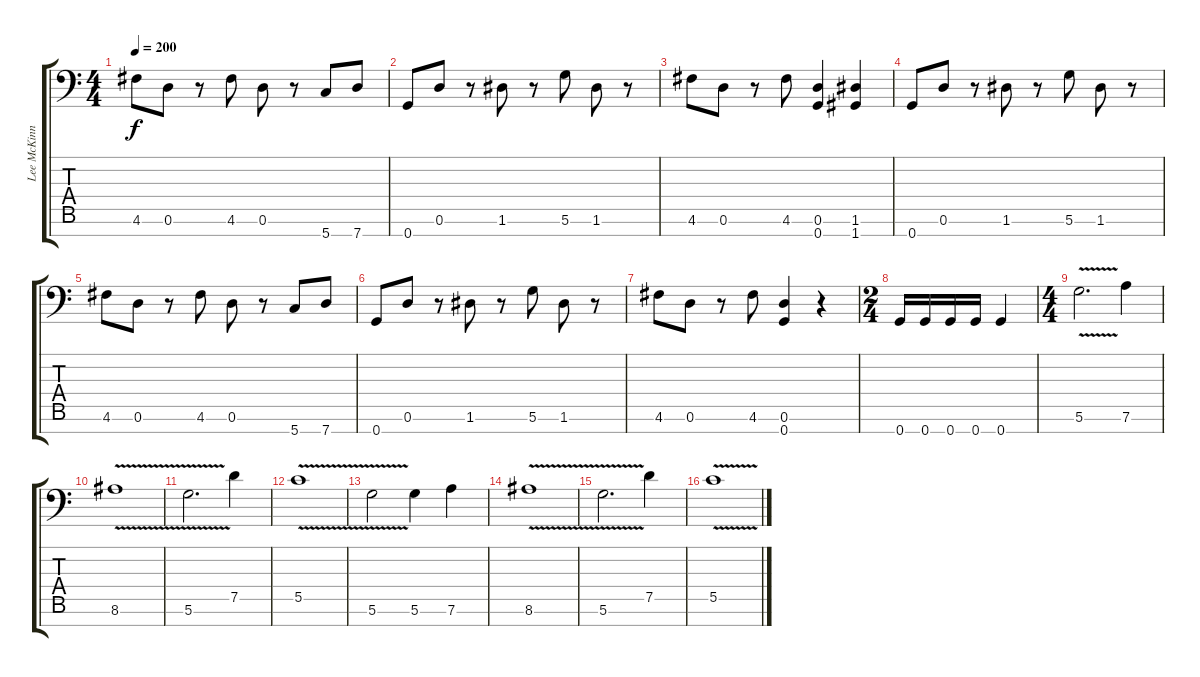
\track ("Lee McKinney - guitar" "Lee McKinn") {instrument distortionguitar}
\staff {score tabs}
\tuning (D4 A3 F3 C3 G2 D2 G1) {hide}
\ts (4 4)
\tempo 200
\clef f4
\ks c
4.6.8{dy f} 0.6.8 r.8 4.6.8 0.6.8 r.8 5.7.8 7.7.8 |
0.7.8 0.6.8 r.8 1.6.8 r.8 5.6.8 1.6.8 r.8 |
4.6.8 0.6.8 r.8 4.6.8 (0.6 0.7).4 (1.6 1.7).4 |
0.7.8 0.6.8 r.8 1.6.8 r.8 5.6.8 1.6.8 r.8 |
4.6.8 0.6.8 r.8 4.6.8 0.6.8 r.8 5.7.8 7.7.8 |
0.7.8 0.6.8 r.8 1.6.8 r.8 5.6.8 1.6.8 r.8 |
4.6.8 0.6.8 r.8 4.6.8 (0.6 0.7).4 r.4 |
\ts (2 4)
0.7.16 0.7.16 0.7.16 0.7.16 0.7.4 |
\ts (4 4)
5.6{v}.2{d} 7.6.4 |
8.6{v}.1 |
5.6{v}.2{d} 7.5.4 |
5.5{v}.1 |
5.6{v}.2 5.6.4 7.6.4 |
8.6{v}.1 |
5.6{v}.2{d} 7.5.4 |
5.5{v}.1
